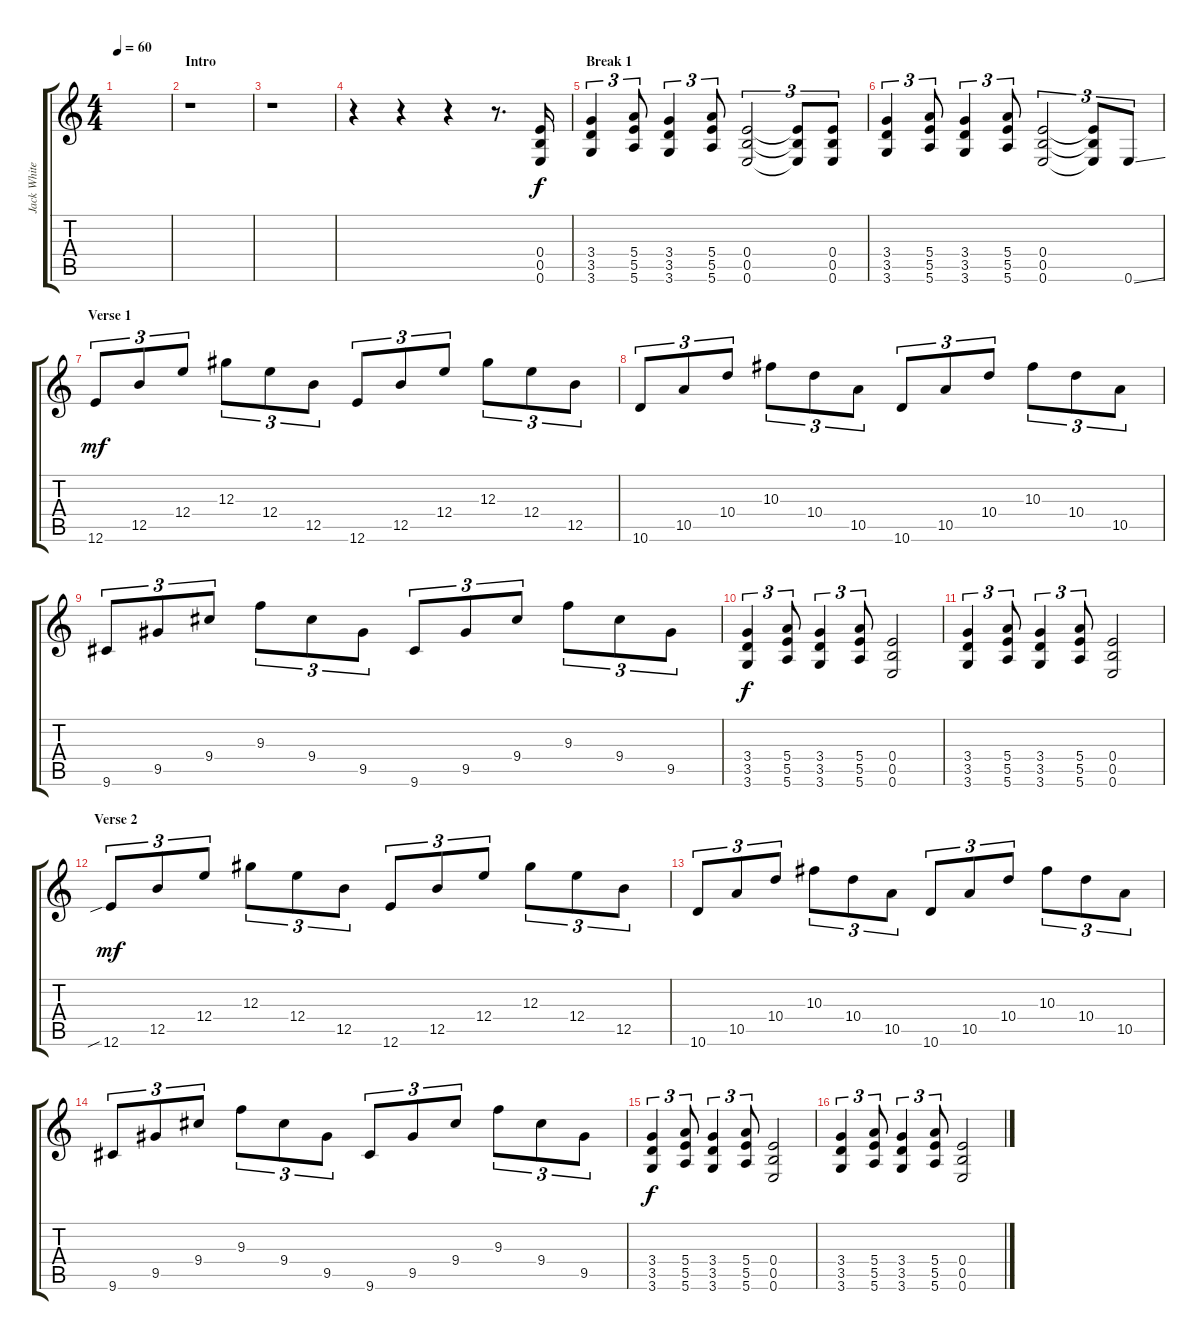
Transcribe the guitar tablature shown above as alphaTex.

\track ("Jack White (guitar)" "Jack White") {instrument electricguitarjazz}
\staff {score tabs}
\tuning (E4 B3 Ab3 E3 B2 E2) {hide}
\ts (4 4)
\tempo 60
\clef g2
\ks c
|
\section ("" "Intro")
r.1 |
r.1 |
r.4 r.4 r.4 r.8{d} (0.4 0.5 0.6).16 |
\section ("" "Break 1")
(3.4 3.5 3.6).4{tu (3 2)} (5.4 5.5 5.6).8{tu (3 2)} (3.4 3.5 3.6).4{tu (3 2)} (5.4 5.5 5.6).8{tu (3 2)} (0.4 0.5 0.6).2{tu (3 2)} (0.4{t} 0.5{t} 0.6{t}).8{tu (3 2)} (0.4 0.5 0.6).8{tu (3 2)} |
(3.4 3.5 3.6).4{tu (3 2)} (5.4 5.5 5.6).8{tu (3 2)} (3.4 3.5 3.6).4{tu (3 2)} (5.4 5.5 5.6).8{tu (3 2)} (0.4 0.5 0.6).2{tu (3 2)} (0.4{t} 0.5{t} 0.6{t}).8{tu (3 2)} 0.6{ss}.8{tu (3 2)} |
\section ("" "Verse 1")
12.6.8{tu (3 2) dy mf} 12.5.8{tu (3 2)} 12.4.8{tu (3 2)} 12.3.8{tu (3 2)} 12.4.8{tu (3 2)} 12.5.8{tu (3 2)} 12.6.8{tu (3 2)} 12.5.8{tu (3 2)} 12.4.8{tu (3 2)} 12.3.8{tu (3 2)} 12.4.8{tu (3 2)} 12.5.8{tu (3 2)} |
10.6.8{tu (3 2)} 10.5.8{tu (3 2)} 10.4.8{tu (3 2)} 10.3.8{tu (3 2)} 10.4.8{tu (3 2)} 10.5.8{tu (3 2)} 10.6.8{tu (3 2)} 10.5.8{tu (3 2)} 10.4.8{tu (3 2)} 10.3.8{tu (3 2)} 10.4.8{tu (3 2)} 10.5.8{tu (3 2)} |
9.6.8{tu (3 2)} 9.5.8{tu (3 2)} 9.4.8{tu (3 2)} 9.3.8{tu (3 2)} 9.4.8{tu (3 2)} 9.5.8{tu (3 2)} 9.6.8{tu (3 2)} 9.5.8{tu (3 2)} 9.4.8{tu (3 2)} 9.3.8{tu (3 2)} 9.4.8{tu (3 2)} 9.5.8{tu (3 2)} |
(3.4 3.5 3.6).4{tu (3 2) dy f} (5.4 5.5 5.6).8{tu (3 2)} (3.4 3.5 3.6).4{tu (3 2)} (5.4 5.5 5.6).8{tu (3 2)} (0.4 0.5 0.6).2 |
(3.4 3.5 3.6).4{tu (3 2)} (5.4 5.5 5.6).8{tu (3 2)} (3.4 3.5 3.6).4{tu (3 2)} (5.4 5.5 5.6).8{tu (3 2)} (0.4 0.5 0.6).2 |
\section ("" "Verse 2")
12.6{sib}.8{tu (3 2) dy mf} 12.5.8{tu (3 2)} 12.4.8{tu (3 2)} 12.3.8{tu (3 2)} 12.4.8{tu (3 2)} 12.5.8{tu (3 2)} 12.6.8{tu (3 2)} 12.5.8{tu (3 2)} 12.4.8{tu (3 2)} 12.3.8{tu (3 2)} 12.4.8{tu (3 2)} 12.5.8{tu (3 2)} |
10.6.8{tu (3 2)} 10.5.8{tu (3 2)} 10.4.8{tu (3 2)} 10.3.8{tu (3 2)} 10.4.8{tu (3 2)} 10.5.8{tu (3 2)} 10.6.8{tu (3 2)} 10.5.8{tu (3 2)} 10.4.8{tu (3 2)} 10.3.8{tu (3 2)} 10.4.8{tu (3 2)} 10.5.8{tu (3 2)} |
9.6.8{tu (3 2)} 9.5.8{tu (3 2)} 9.4.8{tu (3 2)} 9.3.8{tu (3 2)} 9.4.8{tu (3 2)} 9.5.8{tu (3 2)} 9.6.8{tu (3 2)} 9.5.8{tu (3 2)} 9.4.8{tu (3 2)} 9.3.8{tu (3 2)} 9.4.8{tu (3 2)} 9.5.8{tu (3 2)} |
(3.4 3.5 3.6).4{tu (3 2) dy f} (5.4 5.5 5.6).8{tu (3 2)} (3.4 3.5 3.6).4{tu (3 2)} (5.4 5.5 5.6).8{tu (3 2)} (0.4 0.5 0.6).2 |
(3.4 3.5 3.6).4{tu (3 2)} (5.4 5.5 5.6).8{tu (3 2)} (3.4 3.5 3.6).4{tu (3 2)} (5.4 5.5 5.6).8{tu (3 2)} (0.4 0.5 0.6).2
